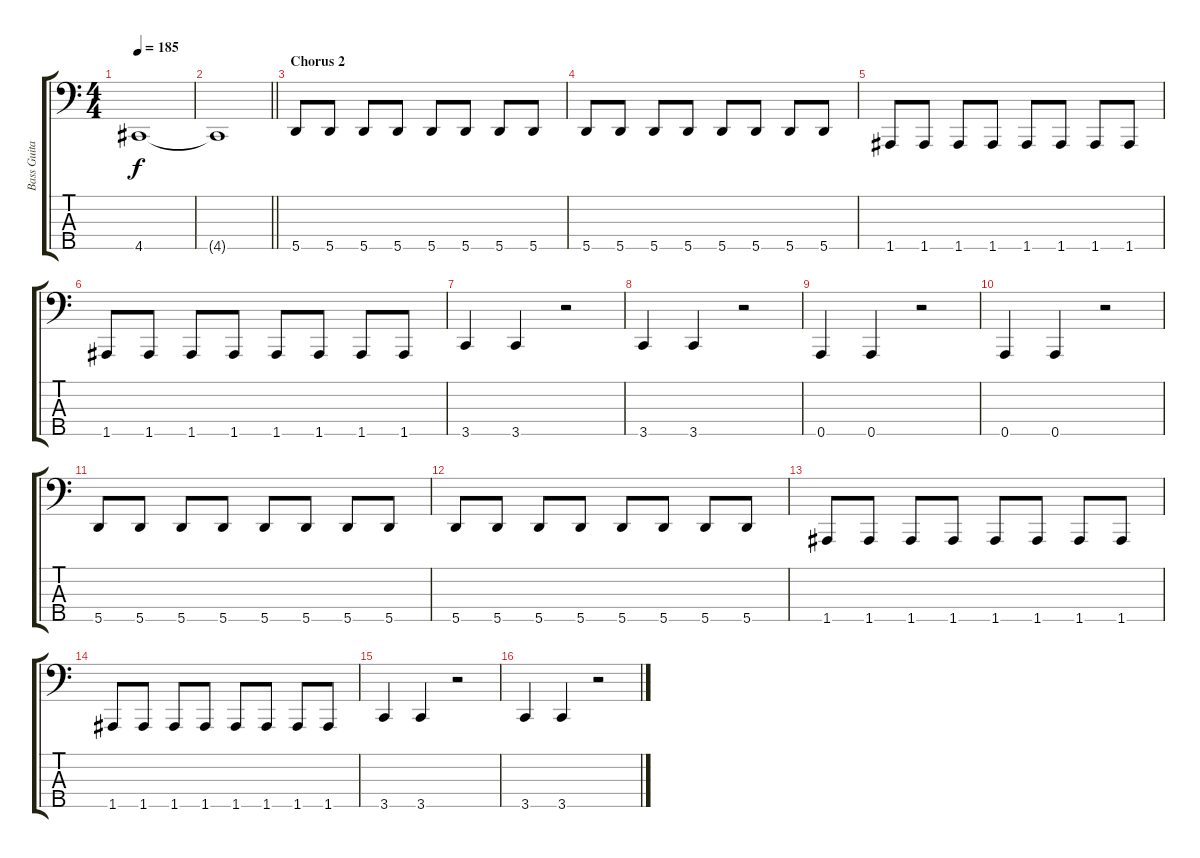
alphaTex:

\track ("Bass Guitar" "Bass Guita") {instrument electricbasspick}
\staff {score tabs}
\tuning (G2 D2 A1 E1 A0) {hide}
\ts (4 4)
\tempo 185
\clef f4
\ks c
4.5.1{dy f} |
\barLineRight lightlight
4.5{t}.1 |
\section ("" "Chorus 2")
5.5.8 5.5.8 5.5.8 5.5.8 5.5.8 5.5.8 5.5.8 5.5.8 |
5.5.8 5.5.8 5.5.8 5.5.8 5.5.8 5.5.8 5.5.8 5.5.8 |
1.5.8 1.5.8 1.5.8 1.5.8 1.5.8 1.5.8 1.5.8 1.5.8 |
1.5.8 1.5.8 1.5.8 1.5.8 1.5.8 1.5.8 1.5.8 1.5.8 |
3.5.4 3.5.4 r.2 |
3.5.4 3.5.4 r.2 |
0.5.4 0.5.4 r.2 |
0.5.4 0.5.4 r.2 |
5.5.8 5.5.8 5.5.8 5.5.8 5.5.8 5.5.8 5.5.8 5.5.8 |
5.5.8 5.5.8 5.5.8 5.5.8 5.5.8 5.5.8 5.5.8 5.5.8 |
1.5.8 1.5.8 1.5.8 1.5.8 1.5.8 1.5.8 1.5.8 1.5.8 |
1.5.8 1.5.8 1.5.8 1.5.8 1.5.8 1.5.8 1.5.8 1.5.8 |
3.5.4 3.5.4 r.2 |
3.5.4 3.5.4 r.2
